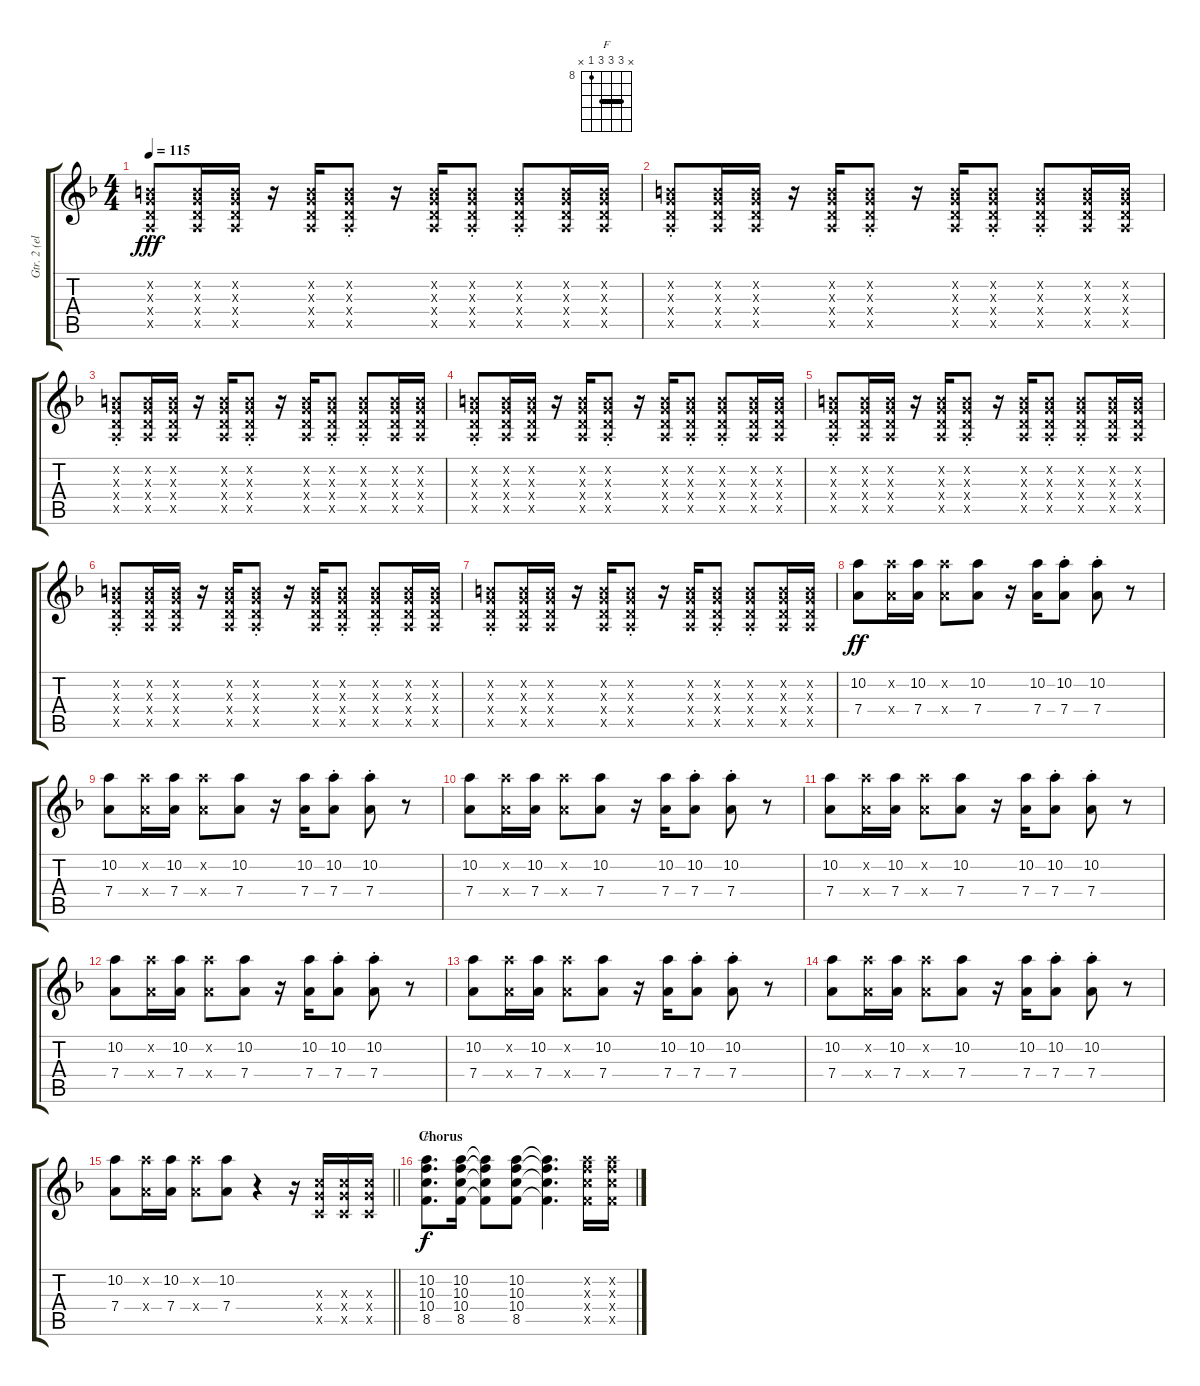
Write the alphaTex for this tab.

\track ("Gtr. 2 (elec.)" "Gtr. 2 (el") {instrument distortionguitar}
\staff {score tabs}
\tuning (E4 B3 G3 D3 A2 D2) {hide}
\chord ("F" x 10 10 10 8 x) {firstfret 8 barre 10}
\ts (4 4)
\tempo 115
\clef g2
\ks dminor
(0.2{st x} 0.3{st x} 0.4{st x} 0.5{st x}).8{dy fff} (0.2{x} 0.3{x} 0.4{x} 0.5{x}).16 (0.2{x} 0.3{x} 0.4{x} 0.5{x}).16 r.16 (0.2{x} 0.3{x} 0.4{x} 0.5{x}).16 (0.2{st x} 0.3{st x} 0.4{st x} 0.5{st x}).8 r.16 (0.2{x} 0.3{x} 0.4{x} 0.5{x}).16 (0.2{st x} 0.3{st x} 0.4{st x} 0.5{st x}).8 (0.2{st x} 0.3{st x} 0.4{st x} 0.5{st x}).8 (0.2{x} 0.3{x} 0.4{x} 0.5{x}).16 (0.2{x} 0.3{x} 0.4{x} 0.5{x}).16 |
(0.2{st x} 0.3{st x} 0.4{st x} 0.5{st x}).8 (0.2{x} 0.3{x} 0.4{x} 0.5{x}).16 (0.2{x} 0.3{x} 0.4{x} 0.5{x}).16 r.16 (0.2{x} 0.3{x} 0.4{x} 0.5{x}).16 (0.2{st x} 0.3{st x} 0.4{st x} 0.5{st x}).8 r.16 (0.2{x} 0.3{x} 0.4{x} 0.5{x}).16 (0.2{st x} 0.3{st x} 0.4{st x} 0.5{st x}).8 (0.2{st x} 0.3{st x} 0.4{st x} 0.5{st x}).8 (0.2{x} 0.3{x} 0.4{x} 0.5{x}).16 (0.2{x} 0.3{x} 0.4{x} 0.5{x}).16 |
(0.2{st x} 0.3{st x} 0.4{st x} 0.5{st x}).8 (0.2{x} 0.3{x} 0.4{x} 0.5{x}).16 (0.2{x} 0.3{x} 0.4{x} 0.5{x}).16 r.16 (0.2{x} 0.3{x} 0.4{x} 0.5{x}).16 (0.2{st x} 0.3{st x} 0.4{st x} 0.5{st x}).8 r.16 (0.2{x} 0.3{x} 0.4{x} 0.5{x}).16 (0.2{st x} 0.3{st x} 0.4{st x} 0.5{st x}).8 (0.2{st x} 0.3{st x} 0.4{st x} 0.5{st x}).8 (0.2{x} 0.3{x} 0.4{x} 0.5{x}).16 (0.2{x} 0.3{x} 0.4{x} 0.5{x}).16 |
(0.2{st x} 0.3{st x} 0.4{st x} 0.5{st x}).8 (0.2{x} 0.3{x} 0.4{x} 0.5{x}).16 (0.2{x} 0.3{x} 0.4{x} 0.5{x}).16 r.16 (0.2{x} 0.3{x} 0.4{x} 0.5{x}).16 (0.2{st x} 0.3{st x} 0.4{st x} 0.5{st x}).8 r.16 (0.2{x} 0.3{x} 0.4{x} 0.5{x}).16 (0.2{st x} 0.3{st x} 0.4{st x} 0.5{st x}).8 (0.2{st x} 0.3{st x} 0.4{st x} 0.5{st x}).8 (0.2{x} 0.3{x} 0.4{x} 0.5{x}).16 (0.2{x} 0.3{x} 0.4{x} 0.5{x}).16 |
(0.2{st x} 0.3{st x} 0.4{st x} 0.5{st x}).8 (0.2{x} 0.3{x} 0.4{x} 0.5{x}).16 (0.2{x} 0.3{x} 0.4{x} 0.5{x}).16 r.16 (0.2{x} 0.3{x} 0.4{x} 0.5{x}).16 (0.2{st x} 0.3{st x} 0.4{st x} 0.5{st x}).8 r.16 (0.2{x} 0.3{x} 0.4{x} 0.5{x}).16 (0.2{st x} 0.3{st x} 0.4{st x} 0.5{st x}).8 (0.2{st x} 0.3{st x} 0.4{st x} 0.5{st x}).8 (0.2{x} 0.3{x} 0.4{x} 0.5{x}).16 (0.2{x} 0.3{x} 0.4{x} 0.5{x}).16 |
(0.2{st x} 0.3{st x} 0.4{st x} 0.5{st x}).8 (0.2{x} 0.3{x} 0.4{x} 0.5{x}).16 (0.2{x} 0.3{x} 0.4{x} 0.5{x}).16 r.16 (0.2{x} 0.3{x} 0.4{x} 0.5{x}).16 (0.2{st x} 0.3{st x} 0.4{st x} 0.5{st x}).8 r.16 (0.2{x} 0.3{x} 0.4{x} 0.5{x}).16 (0.2{st x} 0.3{st x} 0.4{st x} 0.5{st x}).8 (0.2{st x} 0.3{st x} 0.4{st x} 0.5{st x}).8 (0.2{x} 0.3{x} 0.4{x} 0.5{x}).16 (0.2{x} 0.3{x} 0.4{x} 0.5{x}).16 |
(0.2{st x} 0.3{st x} 0.4{st x} 0.5{st x}).8 (0.2{x} 0.3{x} 0.4{x} 0.5{x}).16 (0.2{x} 0.3{x} 0.4{x} 0.5{x}).16 r.16 (0.2{x} 0.3{x} 0.4{x} 0.5{x}).16 (0.2{st x} 0.3{st x} 0.4{st x} 0.5{st x}).8 r.16 (0.2{x} 0.3{x} 0.4{x} 0.5{x}).16 (0.2{st x} 0.3{st x} 0.4{st x} 0.5{st x}).8 (0.2{st x} 0.3{st x} 0.4{st x} 0.5{st x}).8 (0.2{x} 0.3{x} 0.4{x} 0.5{x}).16 (0.2{x} 0.3{x} 0.4{x} 0.5{x}).16 |
(10.2 7.4).8{dy ff} (10.2{x} 7.4{x}).16 (10.2 7.4).16 (10.2{x} 7.4{x}).8 (10.2 7.4).8 r.16 (10.2 7.4).16 (10.2{st} 7.4{st}).8 (10.2{st} 7.4{st}).8 r.8 |
(10.2 7.4).8 (10.2{x} 7.4{x}).16 (10.2 7.4).16 (10.2{x} 7.4{x}).8 (10.2 7.4).8 r.16 (10.2 7.4).16 (10.2{st} 7.4{st}).8 (10.2{st} 7.4{st}).8 r.8 |
(10.2 7.4).8 (10.2{x} 7.4{x}).16 (10.2 7.4).16 (10.2{x} 7.4{x}).8 (10.2 7.4).8 r.16 (10.2 7.4).16 (10.2{st} 7.4{st}).8 (10.2{st} 7.4{st}).8 r.8 |
(10.2 7.4).8 (10.2{x} 7.4{x}).16 (10.2 7.4).16 (10.2{x} 7.4{x}).8 (10.2 7.4).8 r.16 (10.2 7.4).16 (10.2{st} 7.4{st}).8 (10.2{st} 7.4{st}).8 r.8 |
(10.2 7.4).8 (10.2{x} 7.4{x}).16 (10.2 7.4).16 (10.2{x} 7.4{x}).8 (10.2 7.4).8 r.16 (10.2 7.4).16 (10.2{st} 7.4{st}).8 (10.2{st} 7.4{st}).8 r.8 |
(10.2 7.4).8 (10.2{x} 7.4{x}).16 (10.2 7.4).16 (10.2{x} 7.4{x}).8 (10.2 7.4).8 r.16 (10.2 7.4).16 (10.2{st} 7.4{st}).8 (10.2{st} 7.4{st}).8 r.8 |
(10.2 7.4).8 (10.2{x} 7.4{x}).16 (10.2 7.4).16 (10.2{x} 7.4{x}).8 (10.2 7.4).8 r.16 (10.2 7.4).16 (10.2{st} 7.4{st}).8 (10.2{st} 7.4{st}).8 r.8 |
\barLineRight lightlight
(10.2 7.4).8 (10.2{x} 7.4{x}).16 (10.2 7.4).16 (10.2{x} 7.4{x}).8 (10.2 7.4).8 r.4 r.16 (5.3{x} 5.4{x} 3.5{x}).16 (5.3{x} 5.4{x} 3.5{x}).16 (5.3{x} 5.4{x} 3.5{x}).16 |
\section ("" "Chorus")
(10.2 10.3 10.4 8.5).8{d ch "F" dy f} (10.2 10.3 10.4 8.5).16 (10.2{t} 10.3{t} 10.4{t} 8.5{t}).8 (10.2 10.3 10.4 8.5).8 (10.2{t} 10.3{t} 10.4{t} 8.5{t}).4{d} (10.2{x} 10.3{x} 10.4{x} 8.5{x}).16 (10.2{x} 10.3{x} 10.4{x} 8.5{x}).16
